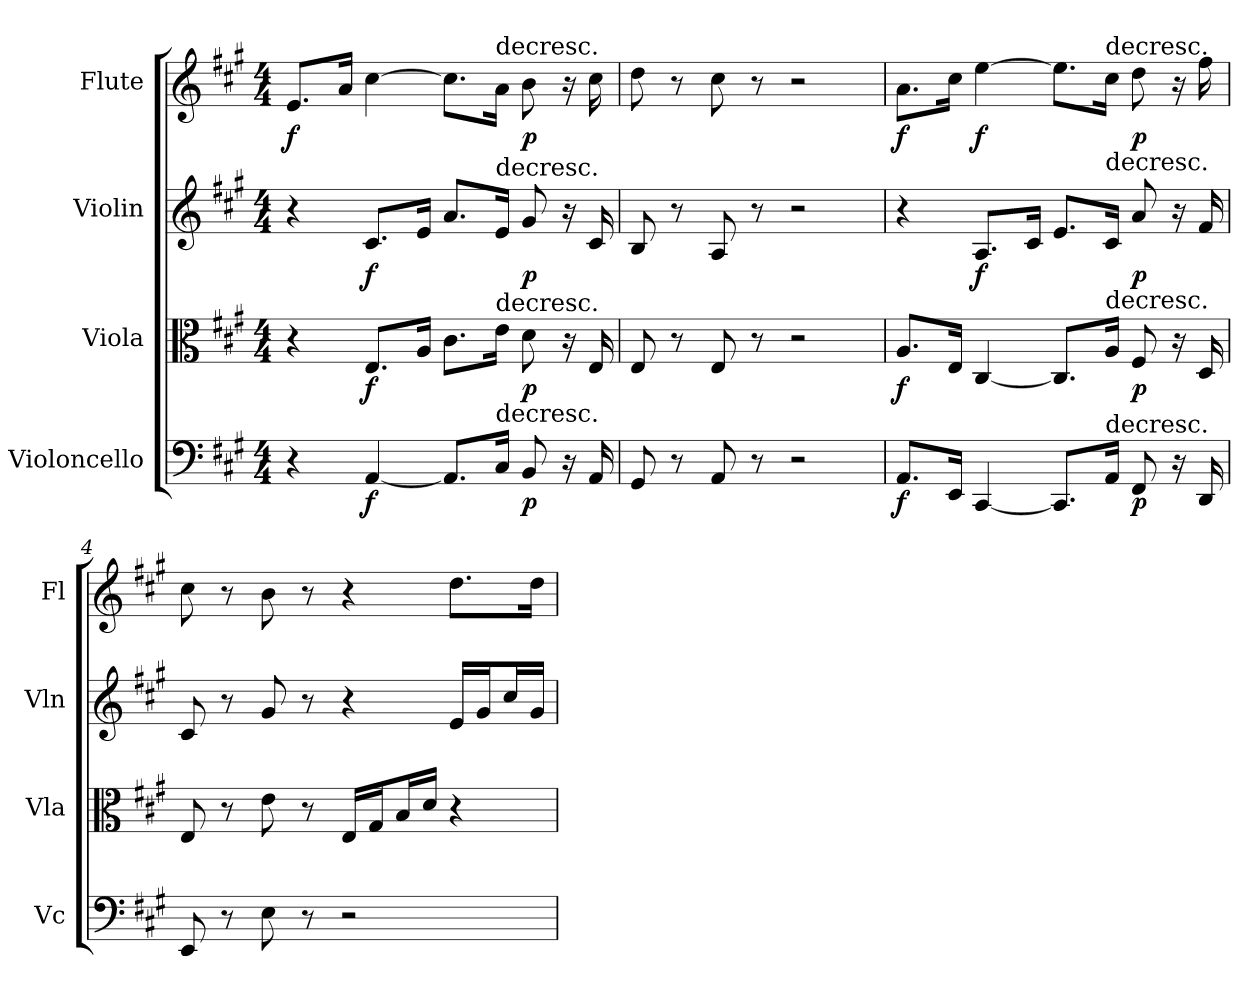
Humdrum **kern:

**kern	**dynam	**kern	**dynam	**kern	**dynam	**kern	**dynam
*part4	*part4	*part3	*part3	*part2	*part2	*part1	*part1
*staff4	*staff4	*staff3	*staff3	*staff2	*staff2	*staff1	*staff1
*I"Violoncello	*	*I"Viola	*	*I"Violin	*	*I"Flute	*
*I'Vc	*	*I'Vla	*	*I'Vln	*	*I'Fl	*
*clefF4	*	*clefC3	*	*clefG2	*	*clefG2	*
*k[f#c#g#]	*	*k[f#c#g#]	*	*k[f#c#g#]	*	*k[f#c#g#]	*
*A:	*	*A:	*	*A:	*	*A:	*
*M4/4	*	*M4/4	*	*M4/4	*	*M4/4	*
*MM144	*	*MM144	*	*MM144	*	*MM144	*
=1	=1	=1	=1	=1	=1	=1	=1
4r	.	4r	.	4r	.	8.e/L	f
.	.	.	.	.	.	16a/Jk	.
[4AA	f	8.E/L	f	8.c#/L	f	[4cc#	.
.	.	16A/Jk	.	16e/Jk	.	.	.
8.AA/L]	.	8.c#\L	.	8.a/L	.	8.cc#\L]	.
!	!	!	!	!	!	!LO:TX:t=decresc.	!
!	!	!	!	!LO:TX:t=decresc.	!	!	!
!	!	!LO:TX:t=decresc.	!	!	!	!	!
!LO:TX:t=decresc.	!	!	!	!	!	!	!
16C#/Jk	.	16e\Jk	.	16e/Jk	.	16a\Jk	.
8BB	p	8d	p	8g#	p	8b	p
16r	.	16r	.	16r	.	16r	.
16AA	.	16E	.	16c#	.	16cc#	.
=2	=2	=2	=2	=2	=2	=2	=2
8GG#	.	8E	.	8B	.	8dd	.
8r	.	8r	.	8r	.	8r	.
8AA	.	8E	.	8A	.	8cc#	.
8r	.	8r	.	8r	.	8r	.
2r	.	2r	.	2r	.	2r	.
=3	=3	=3	=3	=3	=3	=3	=3
8.AA/L	f	8.A/L	f	4r	.	8.a\L	f
16EE/Jk	.	16E/Jk	.	.	.	16cc#\Jk	.
[4CC#	.	[4C#	.	8.A/L	f	[4ee	f
.	.	.	.	16c#/Jk	.	.	.
8.CC#/L]	.	8.C#/L]	.	8.e/L	.	8.ee\L]	.
!	!	!	!	!	!	!LO:TX:t=decresc.	!
!	!	!	!	!LO:TX:t=decresc.	!	!	!
!	!	!LO:TX:t=decresc.	!	!	!	!	!
!LO:TX:t=decresc.	!	!	!	!	!	!	!
16AA/Jk	.	16A/Jk	.	16c#/Jk	.	16cc#\Jk	.
8FF#	p	8F#	p	8a	p	8dd	p
16r	.	16r	.	16r	.	16r	.
16DD	.	16D	.	16f#	.	16ff#	.
=4	=4	=4	=4	=4	=4	=4	=4
8EE	.	8E	.	8c#	.	8cc#	.
8r	.	8r	.	8r	.	8r	.
8E	.	8e	.	8g#	.	8b	.
8r	.	8r	.	8r	.	8r	.
2r	.	16E/LL	.	4r	.	4r	.
.	.	16G#/J	.	.	.	.	.
.	.	16B/L	.	.	.	.	.
.	.	16d/JJ	.	.	.	.	.
.	.	4r	.	16e/LL	.	8.dd\L	.
.	.	.	.	16g#/J	.	.	.
.	.	.	.	16cc#/L	.	.	.
.	.	.	.	16g#/JJ	.	16dd\Jk	.
=	=	=	=	=	=	=	=
*-	*-	*-	*-	*-	*-	*-	*-
